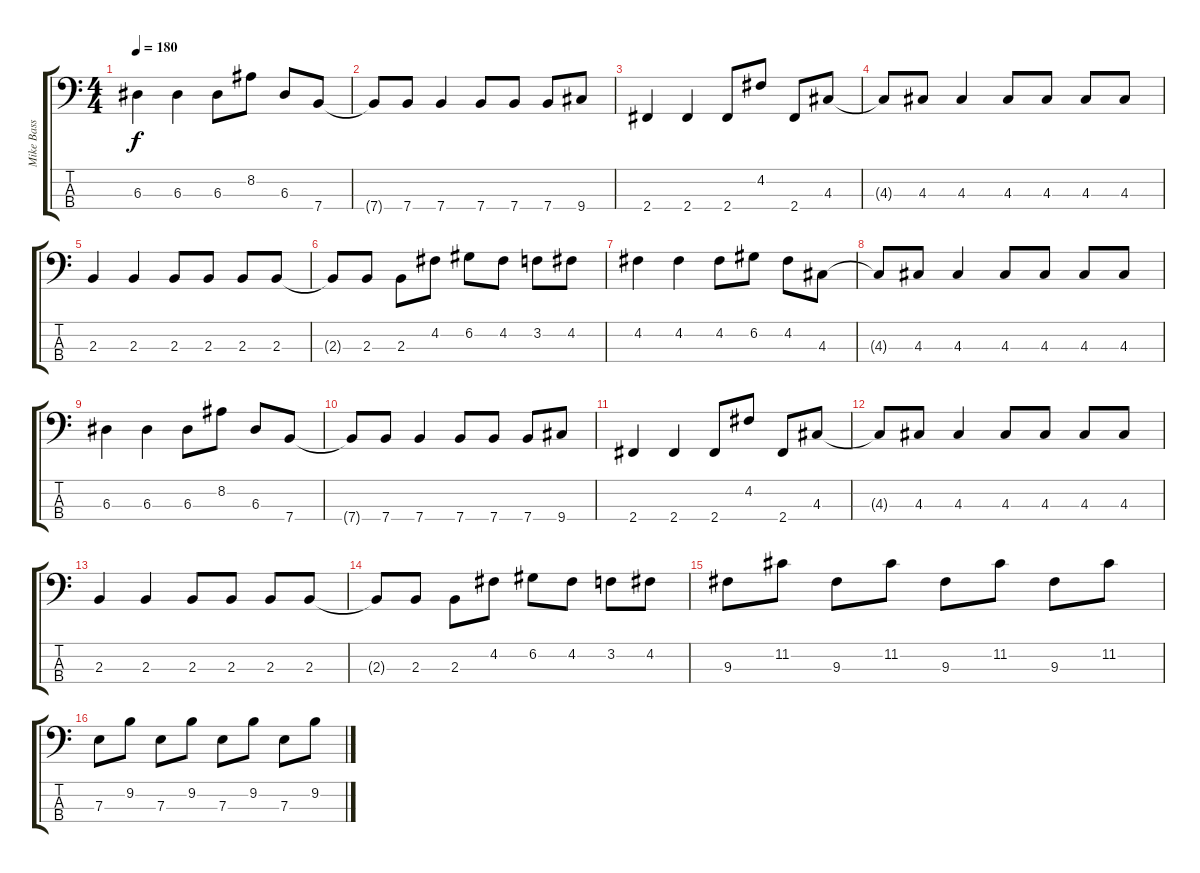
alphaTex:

\track ("Mike Bass" "Mike Bass") {instrument electricbasspick}
\staff {score tabs}
\tuning (E2 D2 A1 E1) {hide}
\ts (4 4)
\tempo 180
\clef f4
\ks c
6.3.4{dy f} 6.3.4 6.3.8 8.2.8 6.3.8 7.4.8 |
7.4{t}.8 7.4.8 7.4.4 7.4.8 7.4.8 7.4.8 9.4.8 |
2.4.4 2.4.4 2.4.8 4.2.8 2.4.8 4.3.8 |
4.3{t}.8 4.3.8 4.3.4 4.3.8 4.3.8 4.3.8 4.3.8 |
2.3.4 2.3.4 2.3.8 2.3.8 2.3.8 2.3.8 |
2.3{t}.8 2.3.8 2.3.8 4.2.8 6.2.8 4.2.8 3.2.8 4.2.8 |
4.2.4 4.2.4 4.2.8 6.2.8 4.2.8 4.3.8 |
4.3{t}.8 4.3.8 4.3.4 4.3.8 4.3.8 4.3.8 4.3.8 |
6.3.4 6.3.4 6.3.8 8.2.8 6.3.8 7.4.8 |
7.4{t}.8 7.4.8 7.4.4 7.4.8 7.4.8 7.4.8 9.4.8 |
2.4.4 2.4.4 2.4.8 4.2.8 2.4.8 4.3.8 |
4.3{t}.8 4.3.8 4.3.4 4.3.8 4.3.8 4.3.8 4.3.8 |
2.3.4 2.3.4 2.3.8 2.3.8 2.3.8 2.3.8 |
2.3{t}.8 2.3.8 2.3.8 4.2.8 6.2.8 4.2.8 3.2.8 4.2.8 |
9.3.8 11.2.8 9.3.8 11.2.8 9.3.8 11.2.8 9.3.8 11.2.8 |
7.3.8 9.2.8 7.3.8 9.2.8 7.3.8 9.2.8 7.3.8 9.2.8
